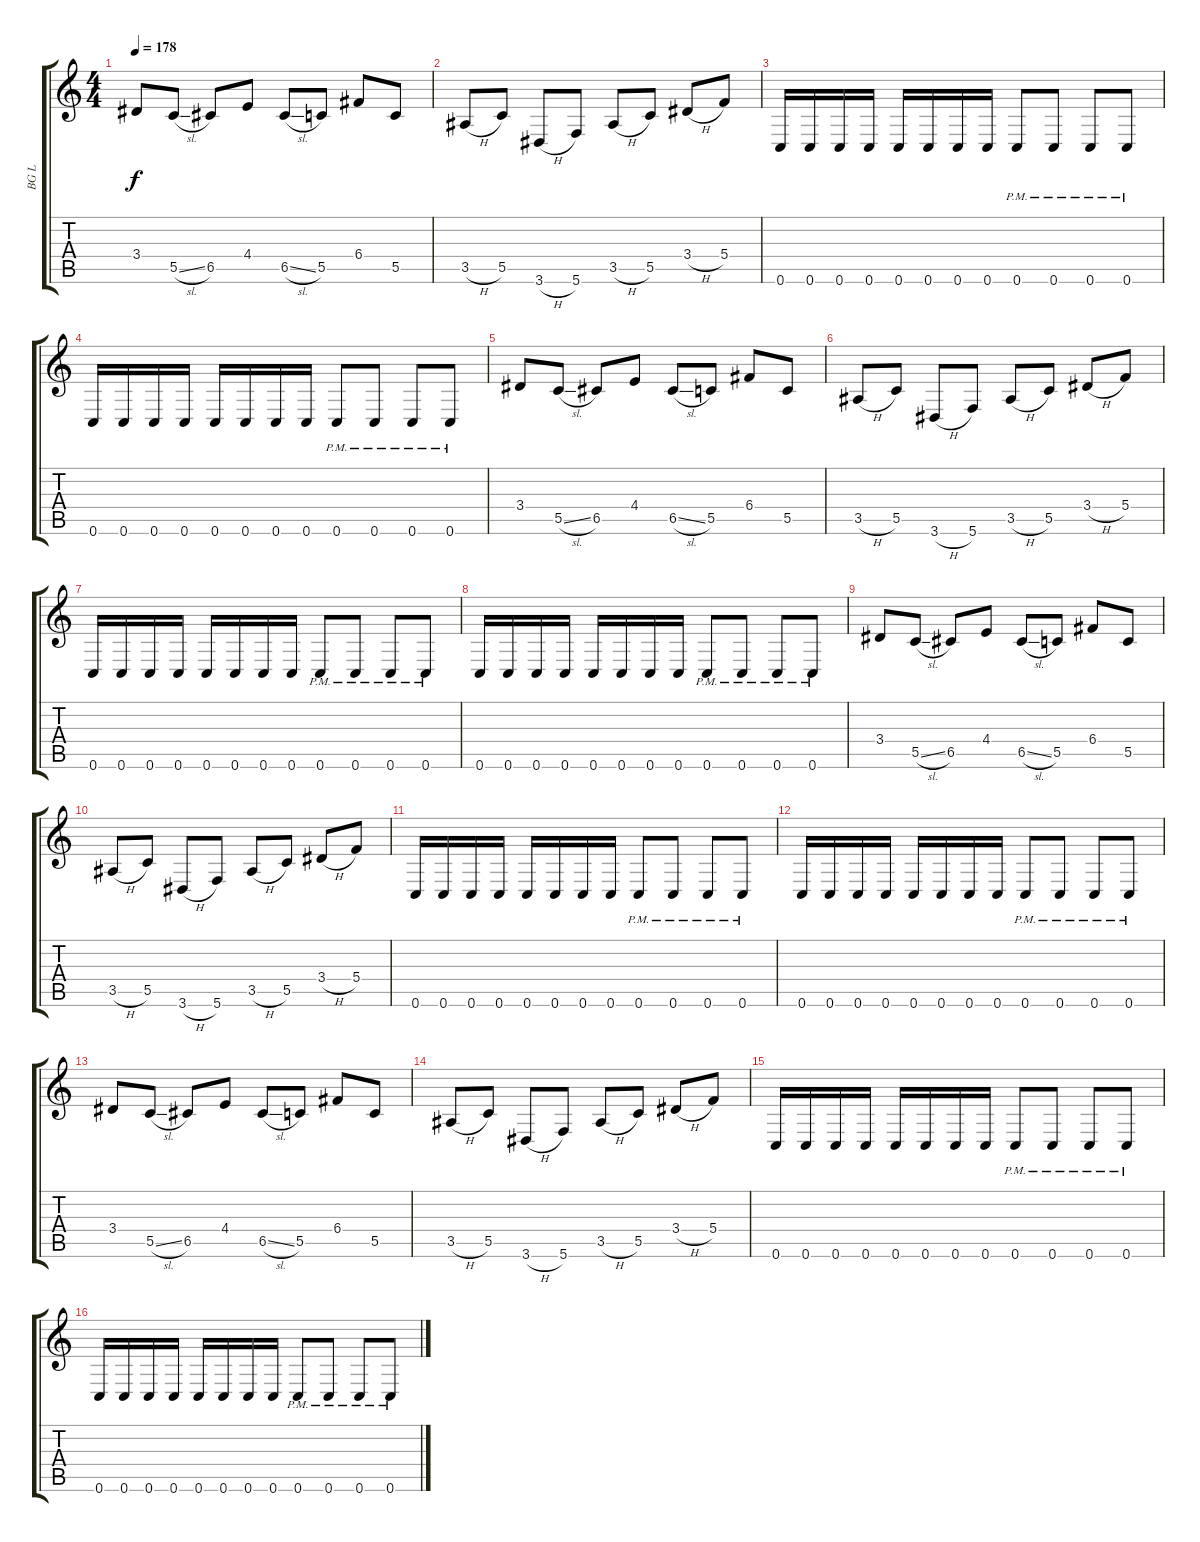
\track ("BG L" "BG L") {instrument distortionguitar}
\staff {score tabs}
\tuning (D4 A3 F3 C3 G2 C2) {hide}
\ts (4 4)
\tempo 178
\clef g2
\ks c
3.4.8{dy f} 5.5{sl}.8 6.5.8 4.4.8 6.5{sl}.8 5.5.8 6.4.8 5.5.8 |
3.5{h}.8 5.5.8 3.6{h}.8 5.6.8 3.5{h}.8 5.5.8 3.4{h}.8 5.4.8 |
0.6.16 0.6.16 0.6.16 0.6.16 0.6.16 0.6.16 0.6.16 0.6.16 0.6{pm}.8 0.6{pm}.8 0.6{pm}.8 0.6{pm}.8 |
0.6.16 0.6.16 0.6.16 0.6.16 0.6.16 0.6.16 0.6.16 0.6.16 0.6{pm}.8 0.6{pm}.8 0.6{pm}.8 0.6{pm}.8 |
3.4.8 5.5{sl}.8 6.5.8 4.4.8 6.5{sl}.8 5.5.8 6.4.8 5.5.8 |
3.5{h}.8 5.5.8 3.6{h}.8 5.6.8 3.5{h}.8 5.5.8 3.4{h}.8 5.4.8 |
0.6.16 0.6.16 0.6.16 0.6.16 0.6.16 0.6.16 0.6.16 0.6.16 0.6{pm}.8 0.6{pm}.8 0.6{pm}.8 0.6{pm}.8 |
0.6.16 0.6.16 0.6.16 0.6.16 0.6.16 0.6.16 0.6.16 0.6.16 0.6{pm}.8 0.6{pm}.8 0.6{pm}.8 0.6{pm}.8 |
3.4.8 5.5{sl}.8 6.5.8 4.4.8 6.5{sl}.8 5.5.8 6.4.8 5.5.8 |
3.5{h}.8 5.5.8 3.6{h}.8 5.6.8 3.5{h}.8 5.5.8 3.4{h}.8 5.4.8 |
0.6.16 0.6.16 0.6.16 0.6.16 0.6.16 0.6.16 0.6.16 0.6.16 0.6{pm}.8 0.6{pm}.8 0.6{pm}.8 0.6{pm}.8 |
0.6.16 0.6.16 0.6.16 0.6.16 0.6.16 0.6.16 0.6.16 0.6.16 0.6{pm}.8 0.6{pm}.8 0.6{pm}.8 0.6{pm}.8 |
3.4.8 5.5{sl}.8 6.5.8 4.4.8 6.5{sl}.8 5.5.8 6.4.8 5.5.8 |
3.5{h}.8 5.5.8 3.6{h}.8 5.6.8 3.5{h}.8 5.5.8 3.4{h}.8 5.4.8 |
0.6.16 0.6.16 0.6.16 0.6.16 0.6.16 0.6.16 0.6.16 0.6.16 0.6{pm}.8 0.6{pm}.8 0.6{pm}.8 0.6{pm}.8 |
0.6.16 0.6.16 0.6.16 0.6.16 0.6.16 0.6.16 0.6.16 0.6.16 0.6{pm}.8 0.6{pm}.8 0.6{pm}.8 0.6{pm}.8
